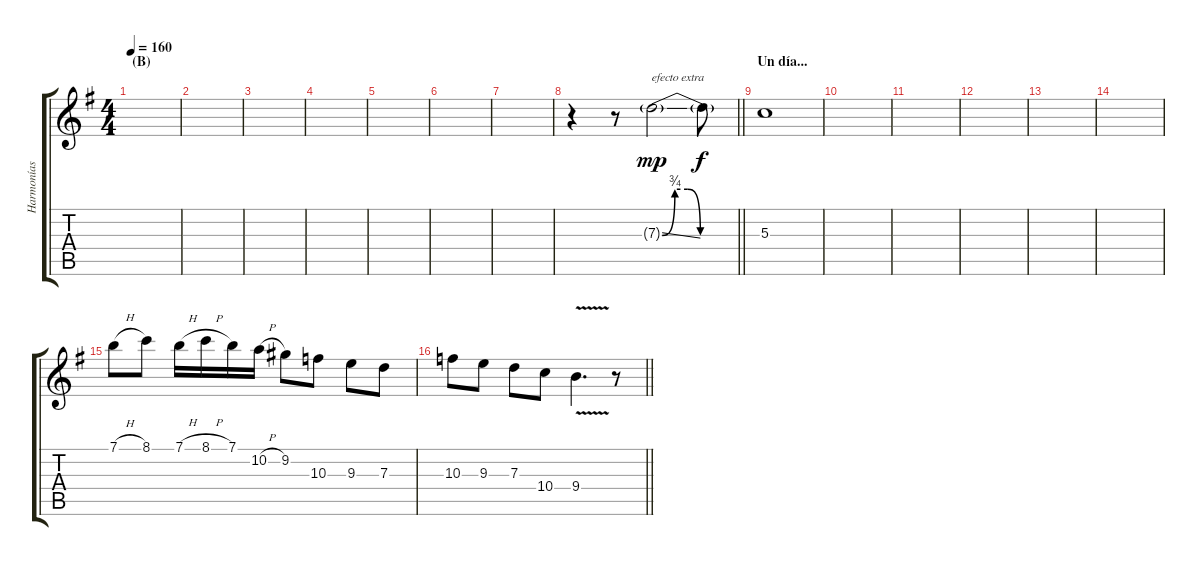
\track ("Harmonías" "Harmonías") {instrument distortionguitar}
\staff {score tabs}
\tuning (E4 B3 G3 D3 A2 E2) {hide}
\ts (4 4)
\section ("" "(B)")
\tempo 160
\clef g2
\ks eminor
|
|
|
|
|
|
|
\barLineRight lightlight
r.4 r.8 7.3{be (custom 0 0 10 3 20 3 30 0 60 0) ss g}.2{txt "efecto extra" dy mp volume 7 balance 5 instrument overdrivenguitar} 7.3{t}.8{dy f} |
\section ("" "Un día...")
5.3.1 |
|
|
|
|
|
7.1{h}.8{volume 8 instrument distortionguitar} 8.1.8 7.1{h}.16 8.1{h}.16 7.1.16 10.2{h}.16 9.2.8 10.3.8 9.3.8 7.3.8 |
\barLineRight lightlight
10.3.8 9.3.8 7.3.8 10.4.8 9.4{v}.4{d} r.8
